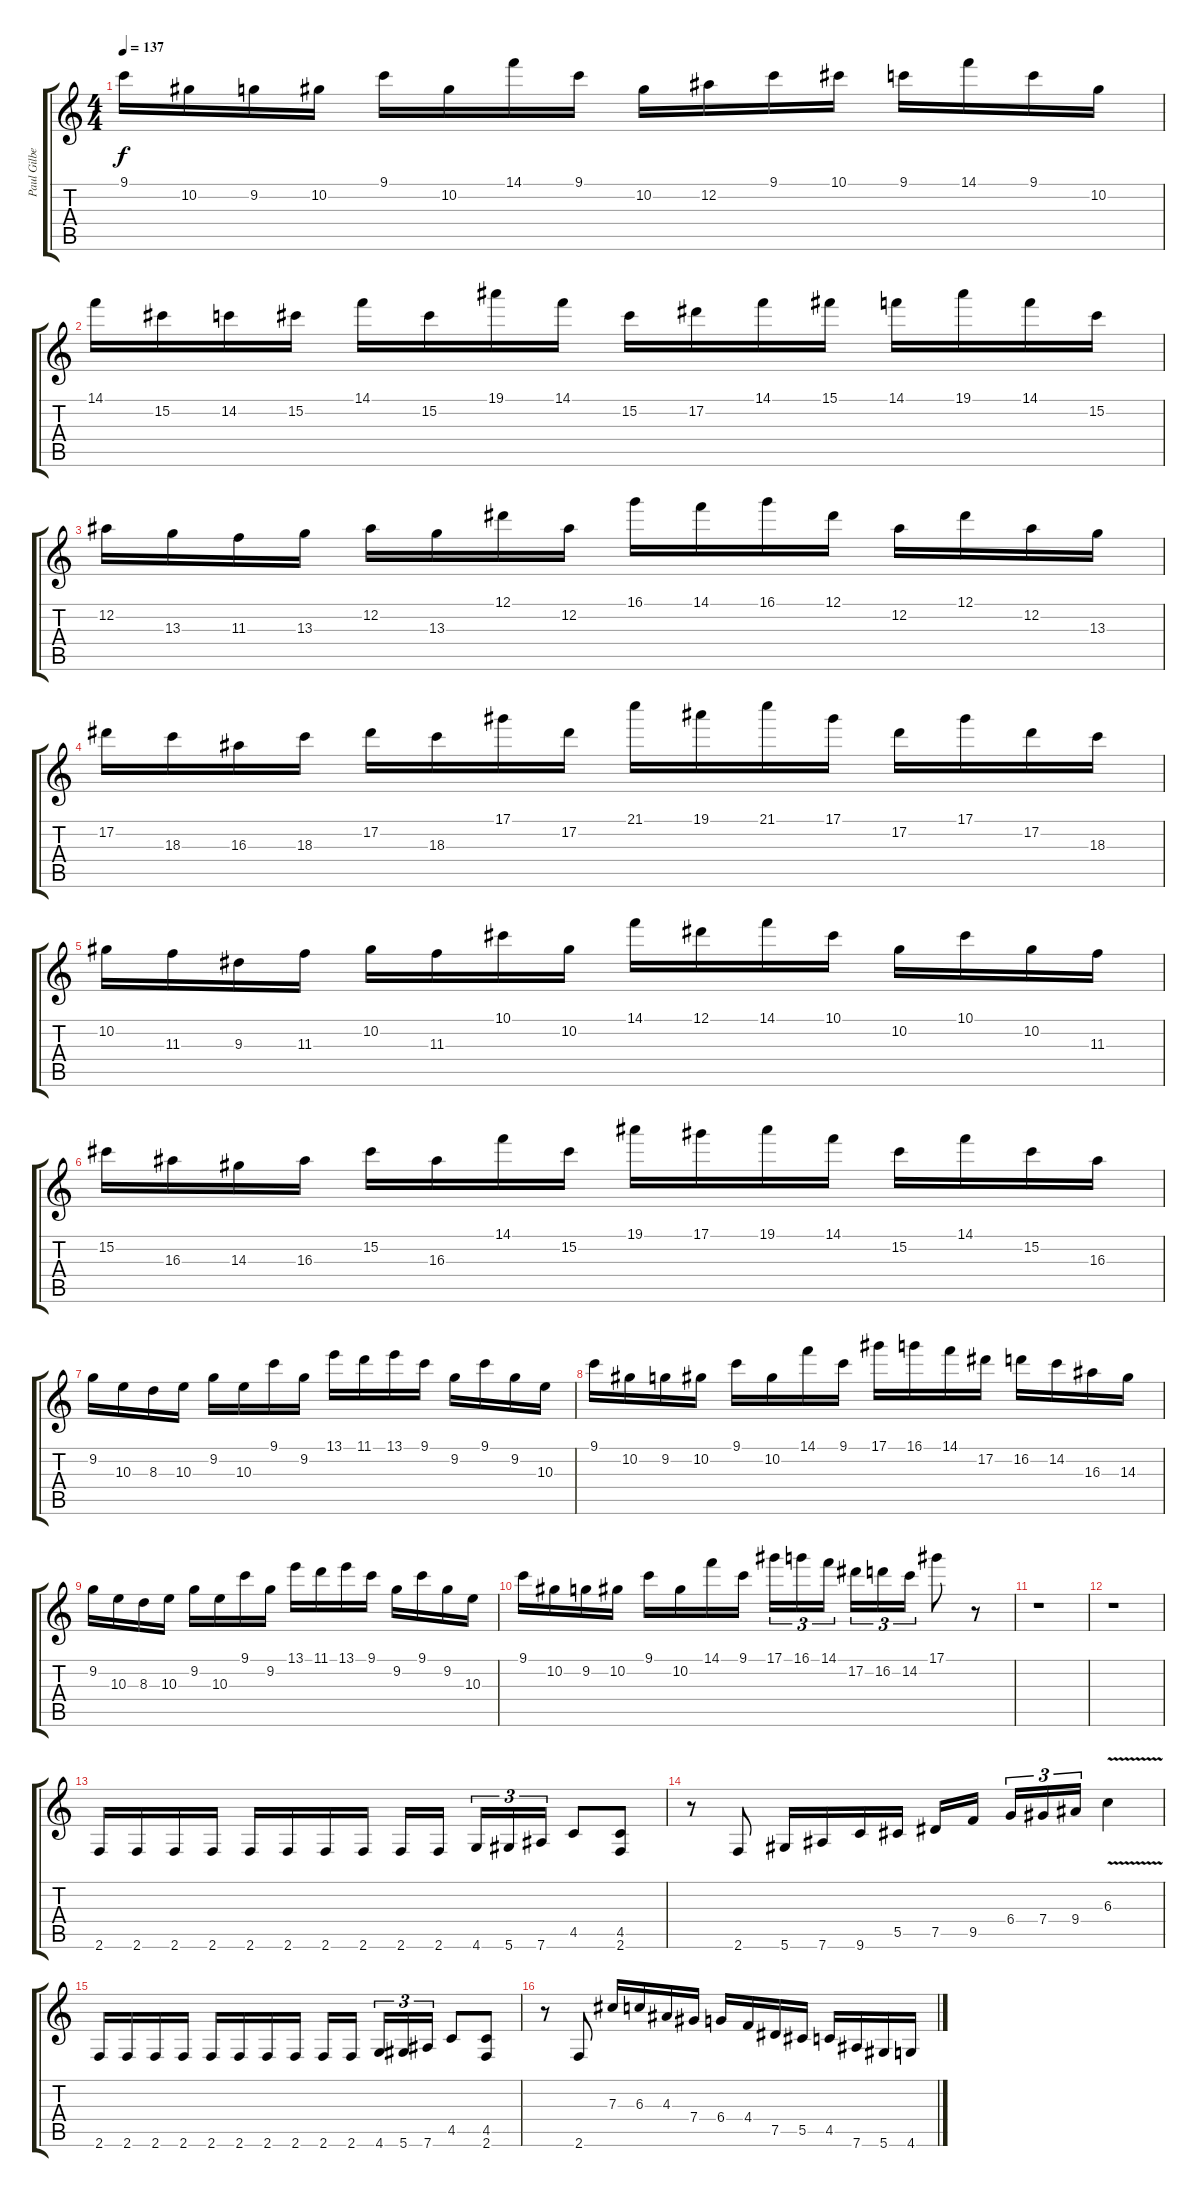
\track ("Paul Gilbert" "Paul Gilbe") {instrument distortionguitar}
\staff {score tabs}
\tuning (Eb4 Bb3 Gb3 Db3 Ab2 Eb2) {hide}
\ts (4 4)
\tempo 137
\clef g2
\ks c
9.1.16{dy f} 10.2.16 9.2.16 10.2.16 9.1.16 10.2.16 14.1.16 9.1.16 10.2.16 12.2.16 9.1.16 10.1.16 9.1.16 14.1.16 9.1.16 10.2.16 |
14.1.16 15.2.16 14.2.16 15.2.16 14.1.16 15.2.16 19.1.16 14.1.16 15.2.16 17.2.16 14.1.16 15.1.16 14.1.16 19.1.16 14.1.16 15.2.16 |
12.2.16 13.3.16 11.3.16 13.3.16 12.2.16 13.3.16 12.1.16 12.2.16 16.1.16 14.1.16 16.1.16 12.1.16 12.2.16 12.1.16 12.2.16 13.3.16 |
17.2.16 18.3.16 16.3.16 18.3.16 17.2.16 18.3.16 17.1.16 17.2.16 21.1.16 19.1.16 21.1.16 17.1.16 17.2.16 17.1.16 17.2.16 18.3.16 |
10.2.16 11.3.16 9.3.16 11.3.16 10.2.16 11.3.16 10.1.16 10.2.16 14.1.16 12.1.16 14.1.16 10.1.16 10.2.16 10.1.16 10.2.16 11.3.16 |
15.2.16 16.3.16 14.3.16 16.3.16 15.2.16 16.3.16 14.1.16 15.2.16 19.1.16 17.1.16 19.1.16 14.1.16 15.2.16 14.1.16 15.2.16 16.3.16 |
9.2.16 10.3.16 8.3.16 10.3.16 9.2.16 10.3.16 9.1.16 9.2.16 13.1.16 11.1.16 13.1.16 9.1.16 9.2.16 9.1.16 9.2.16 10.3.16 |
9.1.16 10.2.16 9.2.16 10.2.16 9.1.16 10.2.16 14.1.16 9.1.16 17.1.16 16.1.16 14.1.16 17.2.16 16.2.16 14.2.16 16.3.16 14.3.16 |
9.2.16 10.3.16 8.3.16 10.3.16 9.2.16 10.3.16 9.1.16 9.2.16 13.1.16 11.1.16 13.1.16 9.1.16 9.2.16 9.1.16 9.2.16 10.3.16 |
9.1.16 10.2.16 9.2.16 10.2.16 9.1.16 10.2.16 14.1.16 9.1.16 17.1.16{tu (3 2)} 16.1.16{tu (3 2)} 14.1.16{tu (3 2)} 17.2.16{tu (3 2)} 16.2.16{tu (3 2)} 14.2.16{tu (3 2)} 17.1.8 r.8 |
r.1 |
r.1 |
2.6.16 2.6.16 2.6.16 2.6.16 2.6.16 2.6.16 2.6.16 2.6.16 2.6.16 2.6.16 4.6.16{tu (3 2)} 5.6.16{tu (3 2)} 7.6.16{tu (3 2)} 4.5.8 (4.5 2.6).8 |
r.8 2.6.8 5.6.16 7.6.16 9.6.16 5.5.16 7.5.16 9.5.16 6.4.16{tu (3 2)} 7.4.16{tu (3 2)} 9.4.16{tu (3 2)} 6.3{v}.4 |
2.6.16 2.6.16 2.6.16 2.6.16 2.6.16 2.6.16 2.6.16 2.6.16 2.6.16 2.6.16 4.6.16{tu (3 2)} 5.6.16{tu (3 2)} 7.6.16{tu (3 2)} 4.5.8 (4.5 2.6).8 |
r.8 2.6.8 7.3.16 6.3.16 4.3.16 7.4.16 6.4.16 4.4.16 7.5.16 5.5.16 4.5.16 7.6.16 5.6.16 4.6.16
